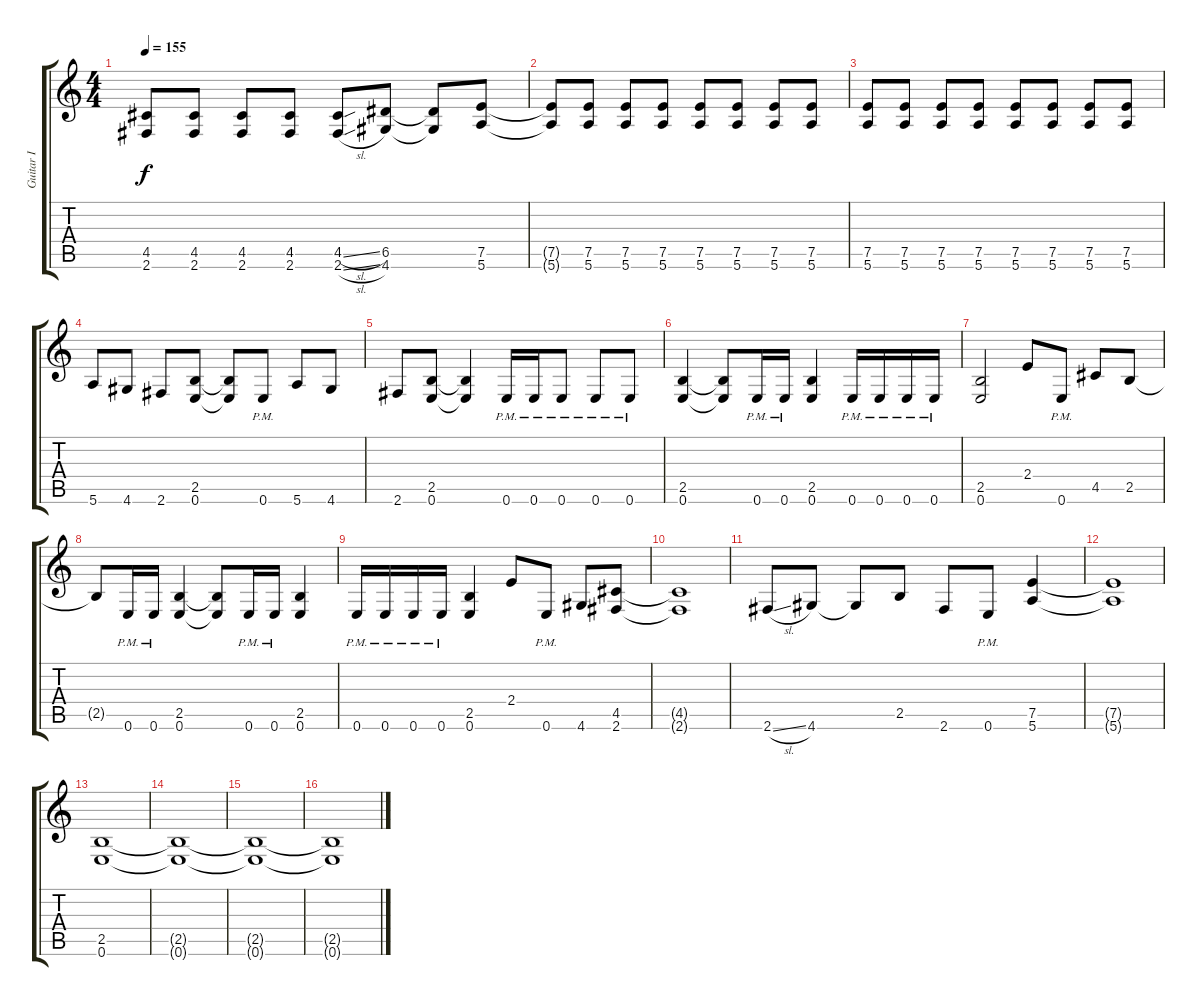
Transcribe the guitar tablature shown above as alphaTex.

\track ("Guitar I" "Guitar I") {instrument overdrivenguitar}
\staff {score tabs}
\tuning (E4 B3 G3 D3 A2 E2) {hide}
\ts (4 4)
\tempo 155
\clef g2
\ks c
(4.5 2.6).8{dy f} (4.5 2.6).8 (4.5 2.6).8 (4.5 2.6).8 (4.5{sl} 2.6{sl}).8 (6.5 4.6).8 (6.5{t} 4.6{t}).8 (7.5 5.6).8 |
(7.5{t} 5.6{t}).8 (7.5 5.6).8 (7.5 5.6).8 (7.5 5.6).8 (7.5 5.6).8 (7.5 5.6).8 (7.5 5.6).8 (7.5 5.6).8 |
(7.5 5.6).8 (7.5 5.6).8 (7.5 5.6).8 (7.5 5.6).8 (7.5 5.6).8 (7.5 5.6).8 (7.5 5.6).8 (7.5 5.6).8 |
5.6.8 4.6.8 2.6.8 (2.5 0.6).8 (2.5{t} 0.6{t}).8 0.6{pm}.8 5.6.8 4.6.8 |
2.6.8 (2.5 0.6).8 (2.5{t} 0.6{t}).4 0.6{pm}.16 0.6{pm}.16 0.6{pm}.8 0.6{pm}.8 0.6{pm}.8 |
(2.5 0.6).4 (2.5{t} 0.6{t}).8 0.6{pm}.16 0.6{pm}.16 (2.5 0.6).4 0.6{pm}.16 0.6{pm}.16 0.6{pm}.16 0.6{pm}.16 |
(2.5 0.6).2 2.4.8 0.6{pm}.8 4.5.8 2.5.8 |
2.5{t}.8 0.6{pm}.16 0.6{pm}.16 (2.5 0.6).4 (2.5{t} 0.6{t}).8 0.6{pm}.16 0.6{pm}.16 (2.5 0.6).4 |
0.6{pm}.16 0.6{pm}.16 0.6{pm}.16 0.6{pm}.16 (2.5 0.6).4 2.4.8 0.6{pm}.8 4.6.8 (4.5 2.6).8 |
(4.5{t} 2.6{t}).1 |
2.6{sl}.8 4.6.8 4.6{t}.8 2.5.8 2.6.8 0.6{pm}.8 (7.5 5.6).4 |
(7.5{t} 5.6{t}).1 |
(2.5 0.6).1 |
(2.5{t} 0.6{t}).1 |
(2.5{t} 0.6{t}).1 |
(2.5{t} 0.6{t}).1
